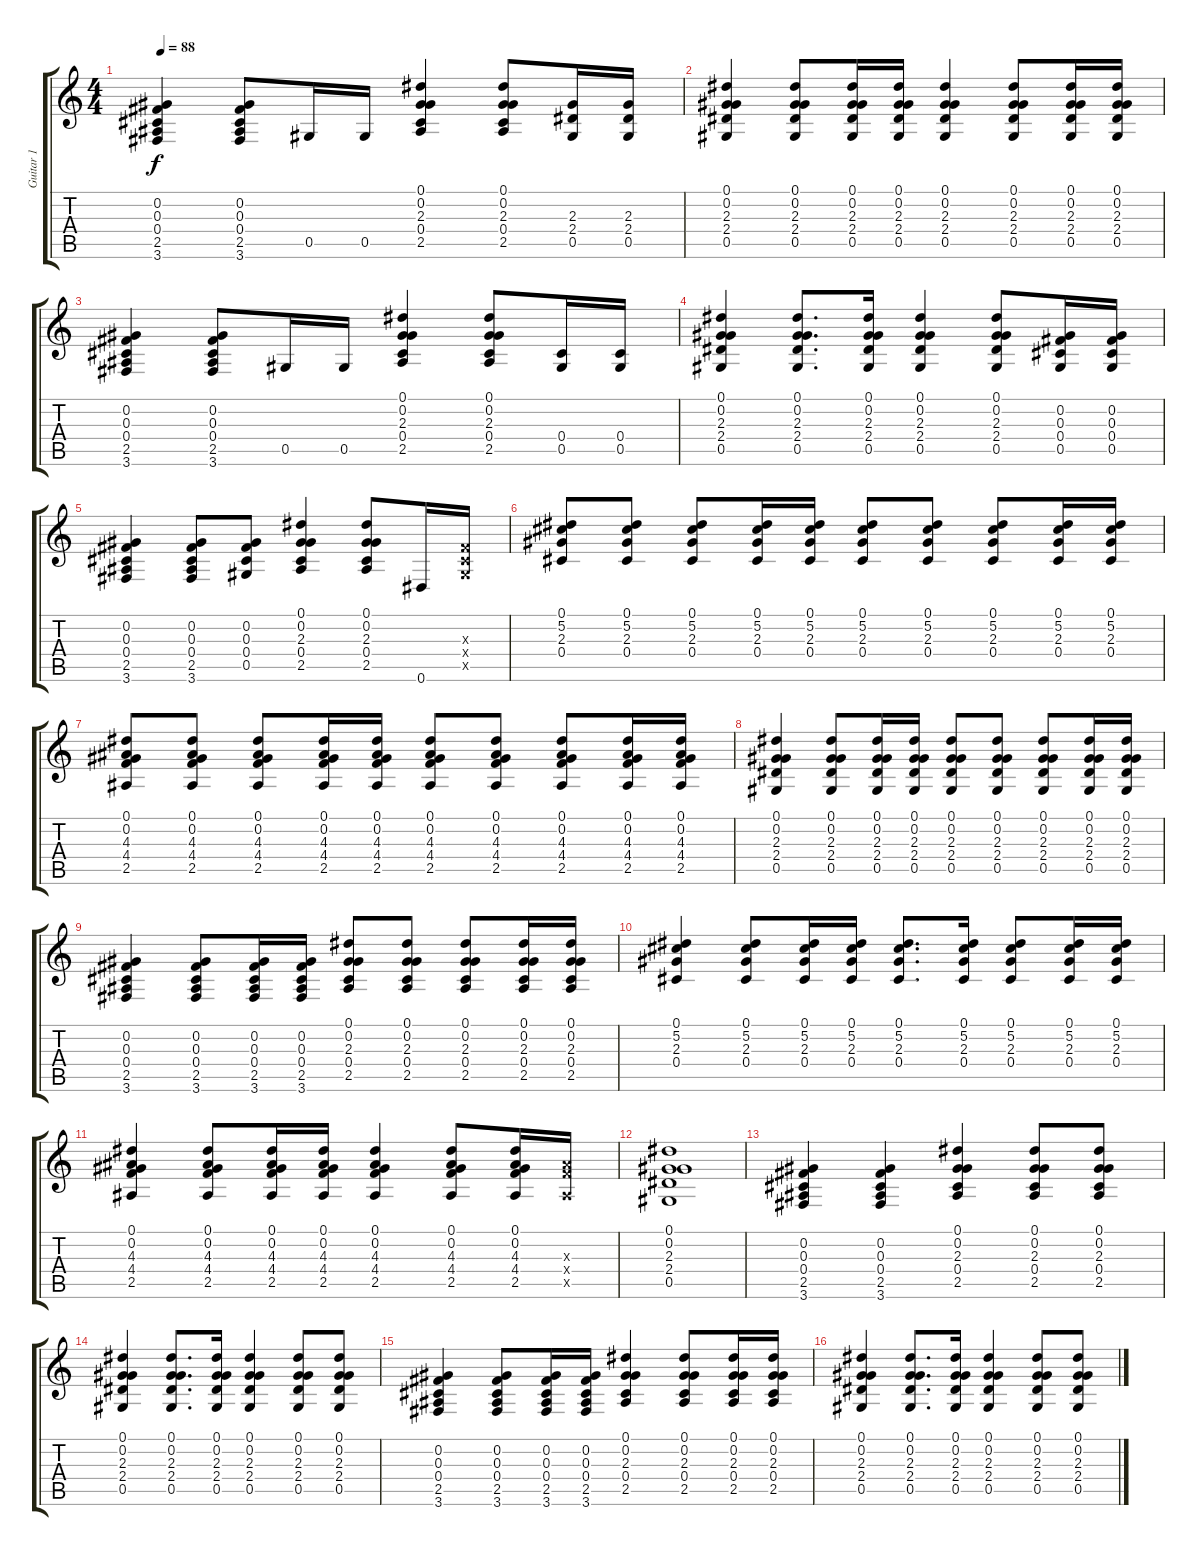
\track ("Guitar 1" "Guitar 1") {instrument overdrivenguitar}
\staff {score tabs}
\tuning (Eb4 Ab3 Gb3 Db3 Ab2 Eb2) {hide}
\ts (4 4)
\tempo 88
\clef g2
\ks c
(0.2 0.3 0.4 2.5 3.6).4{dy f} (0.2 0.3 0.4 2.5 3.6).8 0.5.16 0.5.16 (0.1 0.2 2.3 0.4 2.5).4 (0.1 0.2 2.3 0.4 2.5).8 (2.3 2.4 0.5).16 (2.3 2.4 0.5).16 |
(0.1 0.2 2.3 2.4 0.5).4 (0.1 0.2 2.3 2.4 0.5).8 (0.1 0.2 2.3 2.4 0.5).16 (0.1 0.2 2.3 2.4 0.5).16 (0.1 0.2 2.3 2.4 0.5).4 (0.1 0.2 2.3 2.4 0.5).8 (0.1 0.2 2.3 2.4 0.5).16 (0.1 0.2 2.3 2.4 0.5).16 |
(0.2 0.3 0.4 2.5 3.6).4 (0.2 0.3 0.4 2.5 3.6).8 0.5.16 0.5.16 (0.1 0.2 2.3 0.4 2.5).4 (0.1 0.2 2.3 0.4 2.5).8 (0.4 0.5).16 (0.4 0.5).16 |
(0.1 0.2 2.3 2.4 0.5).4 (0.1 0.2 2.3 2.4 0.5).8{d} (0.1 0.2 2.3 2.4 0.5).16 (0.1 0.2 2.3 2.4 0.5).4 (0.1 0.2 2.3 2.4 0.5).8 (0.2 0.3 0.4 0.5).16 (0.2 0.3 0.4 0.5).16 |
(0.2 0.3 0.4 2.5 3.6).4 (0.2 0.3 0.4 2.5 3.6).8 (0.2 0.3 0.4 0.5).8 (0.1 0.2 2.3 0.4 2.5).4 (0.1 0.2 2.3 0.4 2.5).8 0.6.16 (0.3{x} 0.4{x} 0.5{x}).16 |
(0.1 5.2 2.3 0.4).8 (0.1 5.2 2.3 0.4).8 (0.1 5.2 2.3 0.4).8 (0.1 5.2 2.3 0.4).16 (0.1 5.2 2.3 0.4).16 (0.1 5.2 2.3 0.4).8 (0.1 5.2 2.3 0.4).8 (0.1 5.2 2.3 0.4).8 (0.1 5.2 2.3 0.4).16 (0.1 5.2 2.3 0.4).16 |
(0.1 0.2 4.3 4.4 2.5).8 (0.1 0.2 4.3 4.4 2.5).8 (0.1 0.2 4.3 4.4 2.5).8 (0.1 0.2 4.3 4.4 2.5).16 (0.1 0.2 4.3 4.4 2.5).16 (0.1 0.2 4.3 4.4 2.5).8 (0.1 0.2 4.3 4.4 2.5).8 (0.1 0.2 4.3 4.4 2.5).8 (0.1 0.2 4.3 4.4 2.5).16 (0.1 0.2 4.3 4.4 2.5).16 |
(0.1 0.2 2.3 2.4 0.5).4 (0.1 0.2 2.3 2.4 0.5).8 (0.1 0.2 2.3 2.4 0.5).16 (0.1 0.2 2.3 2.4 0.5).16 (0.1 0.2 2.3 2.4 0.5).8 (0.1 0.2 2.3 2.4 0.5).8 (0.1 0.2 2.3 2.4 0.5).8 (0.1 0.2 2.3 2.4 0.5).16 (0.1 0.2 2.3 2.4 0.5).16 |
(0.2 0.3 0.4 2.5 3.6).4 (0.2 0.3 0.4 2.5 3.6).8 (0.2 0.3 0.4 2.5 3.6).16 (0.2 0.3 0.4 2.5 3.6).16 (0.1 0.2 2.3 0.4 2.5).8 (0.1 0.2 2.3 0.4 2.5).8 (0.1 0.2 2.3 0.4 2.5).8 (0.1 0.2 2.3 0.4 2.5).16 (0.1 0.2 2.3 0.4 2.5).16 |
(0.1 5.2 2.3 0.4).4 (0.1 5.2 2.3 0.4).8 (0.1 5.2 2.3 0.4).16 (0.1 5.2 2.3 0.4).16 (0.1 5.2 2.3 0.4).8{d} (0.1 5.2 2.3 0.4).16 (0.1 5.2 2.3 0.4).8 (0.1 5.2 2.3 0.4).16 (0.1 5.2 2.3 0.4).16 |
(0.1 0.2 4.3 4.4 2.5).4 (0.1 0.2 4.3 4.4 2.5).8 (0.1 0.2 4.3 4.4 2.5).16 (0.1 0.2 4.3 4.4 2.5).16 (0.1 0.2 4.3 4.4 2.5).4 (0.1 0.2 4.3 4.4 2.5).8 (0.1 0.2 4.3 4.4 2.5).16 (4.3{x} 4.4{x} 2.5{x}).16 |
(0.1 0.2 2.3 2.4 0.5).1 |
(0.2 0.3 0.4 2.5 3.6).4 (0.2 0.3 0.4 2.5 3.6).4 (0.1 0.2 2.3 0.4 2.5).4 (0.1 0.2 2.3 0.4 2.5).8 (0.1 0.2 2.3 0.4 2.5).8 |
(0.1 0.2 2.3 2.4 0.5).4 (0.1 0.2 2.3 2.4 0.5).8{d} (0.1 0.2 2.3 2.4 0.5).16 (0.1 0.2 2.3 2.4 0.5).4 (0.1 0.2 2.3 2.4 0.5).8 (0.1 0.2 2.3 2.4 0.5).8 |
(0.2 0.3 0.4 2.5 3.6).4 (0.2 0.3 0.4 2.5 3.6).8 (0.2 0.3 0.4 2.5 3.6).16 (0.2 0.3 0.4 2.5 3.6).16 (0.1 0.2 2.3 0.4 2.5).4 (0.1 0.2 2.3 0.4 2.5).8 (0.1 0.2 2.3 0.4 2.5).16 (0.1 0.2 2.3 0.4 2.5).16 |
(0.1 0.2 2.3 2.4 0.5).4 (0.1 0.2 2.3 2.4 0.5).8{d} (0.1 0.2 2.3 2.4 0.5).16 (0.1 0.2 2.3 2.4 0.5).4 (0.1 0.2 2.3 2.4 0.5).8 (0.1 0.2 2.3 2.4 0.5).8
